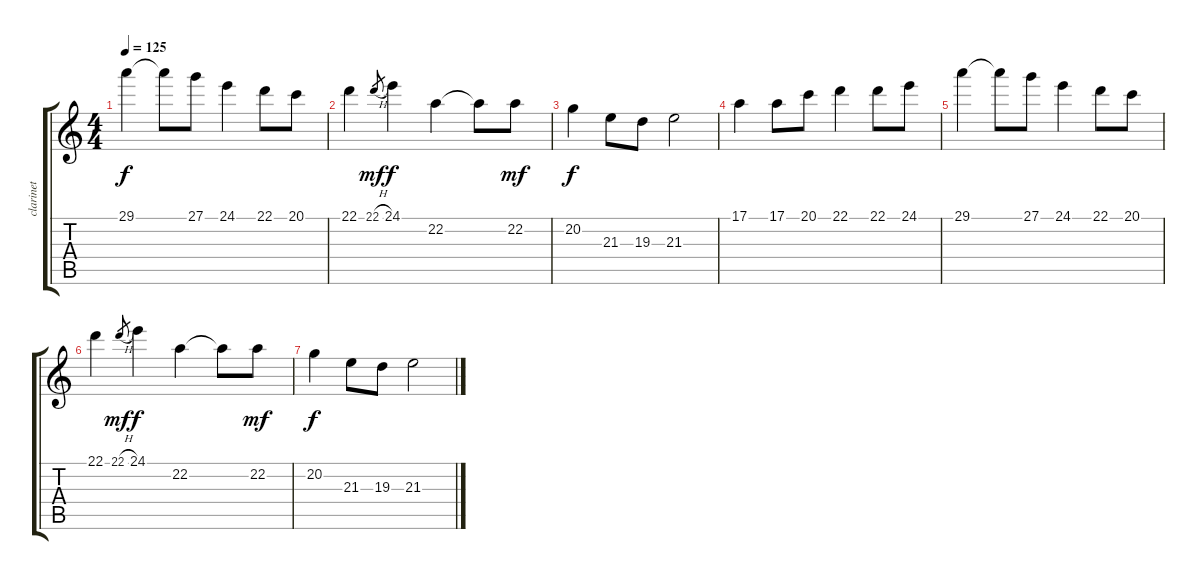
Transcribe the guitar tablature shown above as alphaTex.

\track ("clarinet" "clarinet") {instrument clarinet}
\staff {score tabs}
\tuning (E4 B3 G3 D3 A2 E2) {hide}
\ts (4 4)
\tempo 125
\clef g2
\ks c
29.1.4{dy f} 29.1{t}.8 27.1.8 24.1.4 22.1.8 20.1.8 |
22.1.4 22.1{h}.8{gr dy mf} 24.1.4{dy f} 22.2.4 22.2{t}.8 22.2.8{dy mf} |
20.2.4{dy f} 21.3.8 19.3.8 21.3.2 |
17.1.4{volume 0} 17.1.8 20.1.8 22.1.4 22.1.8 24.1.8 |
29.1.4 29.1{t}.8 27.1.8 24.1.4 22.1.8 20.1.8 |
22.1.4 22.1{h}.8{gr dy mf} 24.1.4{dy f} 22.2.4 22.2{t}.8 22.2.8{dy mf} |
20.2.4{dy f} 21.3.8 19.3.8 21.3.2
